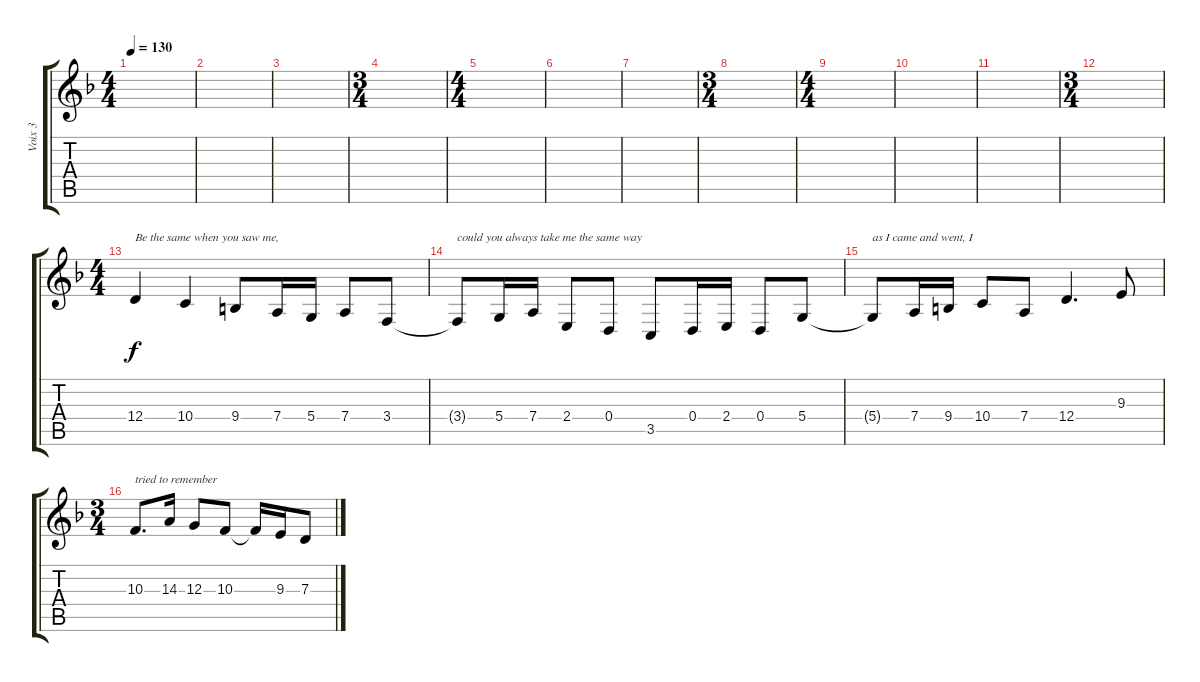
\track ("Voix 3" "Voix 3") {instrument lead6voice}
\staff {score tabs}
\tuning (E4 B3 G3 D3 A2 E2) {hide}
\ts (4 4)
\tempo 130
\clef g2
\ks dminor
|
|
|
\ts (3 4)
|
\ts (4 4)
|
|
|
\ts (3 4)
|
\ts (4 4)
|
|
|
\ts (3 4)
|
\ts (4 4)
12.4.4{txt "Be the same when you saw me,"} 10.4.4 9.4.8 7.4.16 5.4.16 7.4.8 3.4.8 |
3.4{t}.8{txt "could you always take me the same way"} 5.4.16 7.4.16 2.4.8 0.4.8 3.5.8 0.4.16 2.4.16 0.4.8 5.4.8 |
5.4{t}.8{txt "as I came and went, I"} 7.4.16 9.4.16 10.4.8 7.4.8 12.4.4{d} 9.3.8 |
\ts (3 4)
10.3.8{d txt "tried to remember"} 14.3.16 12.3.8 10.3.8 10.3{t}.16 9.3.16 7.3.8
